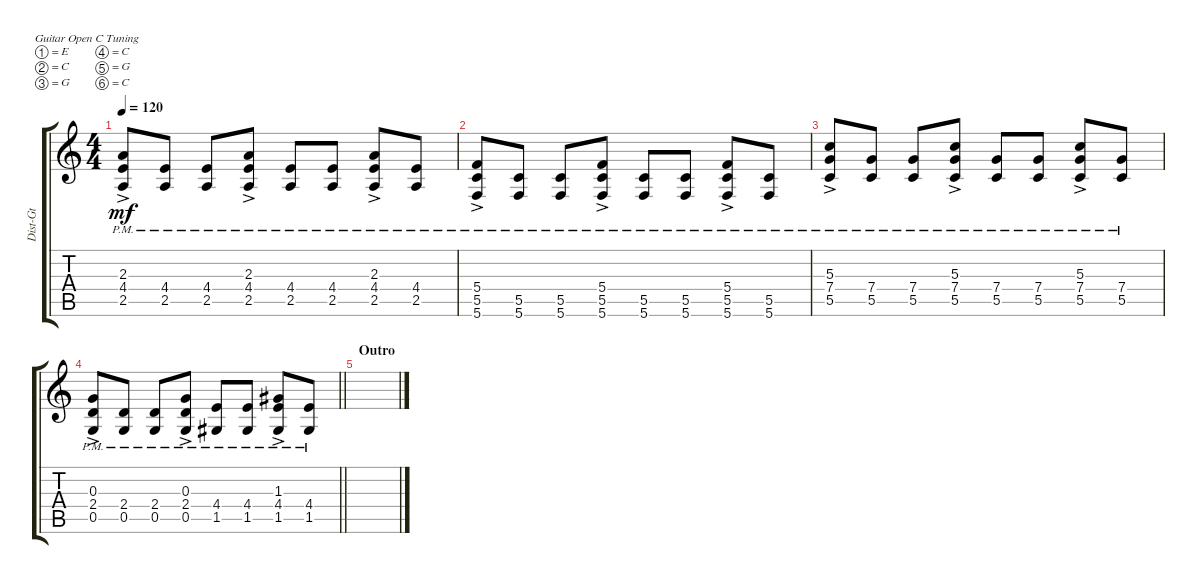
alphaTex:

\defaultSystemsLayout 4
\bracketExtendMode groupsimilarinstruments
\otherSystemsTrackNameOrientation horizontal
\track ("Distorted Guitar" "Dist-Gt") {multiBarRest instrument distortionguitar}
\staff {score tabs}
\tuning (E4 C4 G3 C3 G2 C2)
\ts (4 4)
\tempo 120
\clef g2
\ks c
(2.5{ac pm} 4.4{ac pm} 2.3{ac pm}).8{dy mf beam Up} (2.5{pm} 4.4{pm}).8{beam Up} (4.4{pm} 2.5{pm}).8{beam Up} (2.5{ac pm} 4.4{ac pm} 2.3{ac pm}).8{beam Up} (2.5{pm} 4.4{pm}).8{beam Up} (2.5{pm} 4.4{pm}).8{beam Up} (2.5{ac pm} 4.4{ac pm} 2.3{ac pm}).8{beam Up} (2.5{pm} 4.4{pm}).8{beam Up} |
(5.4{ac pm} 5.6{ac pm} 5.5{ac pm}).8{beam Up} (5.5{pm} 5.6{pm}).8{beam Up} (5.5{pm} 5.6{pm}).8{beam Up} (5.4{ac pm} 5.5{ac pm} 5.6{ac pm}).8{beam Up} (5.5{pm} 5.6{pm}).8{beam Up} (5.5{pm} 5.6{pm}).8{beam Up} (5.4{ac pm} 5.5{ac pm} 5.6{ac pm}).8{beam Up} (5.5{pm} 5.6{pm}).8{beam Up} |
(5.5{ac pm} 7.4{ac pm} 5.3{ac pm}).8{beam Up} (7.4{pm} 5.5{pm}).8{beam Up} (7.4{pm} 5.5{pm}).8{beam Up} (5.5{ac pm} 7.4{ac pm} 5.3{ac pm}).8{beam Up} (7.4{pm} 5.5{pm}).8{beam Up} (7.4{pm} 5.5{pm}).8{beam Up} (5.5{ac pm} 7.4{ac pm} 5.3{ac pm}).8{beam Up} (7.4{pm} 5.5{pm}).8{beam Up} |
\barLineRight lightlight
(0.5{ac pm} 2.4{ac pm} 0.3{ac pm}).8{beam Up} (0.5{pm} 2.4{pm}).8{beam Up} (0.5{pm} 2.4{pm}).8{beam Up} (0.5{ac pm} 2.4{ac pm} 0.3{ac pm}).8{beam Up} (1.5{pm acc #} 4.4{pm}).8{beam Up} (1.5{pm acc #} 4.4{pm}).8{beam Up} (1.5{ac pm acc #} 4.4{ac pm} 1.3{ac pm acc #}).8{beam Up} (1.5{pm acc #} 4.4{pm}).8{beam Up} |
\section ("" "Outro")
